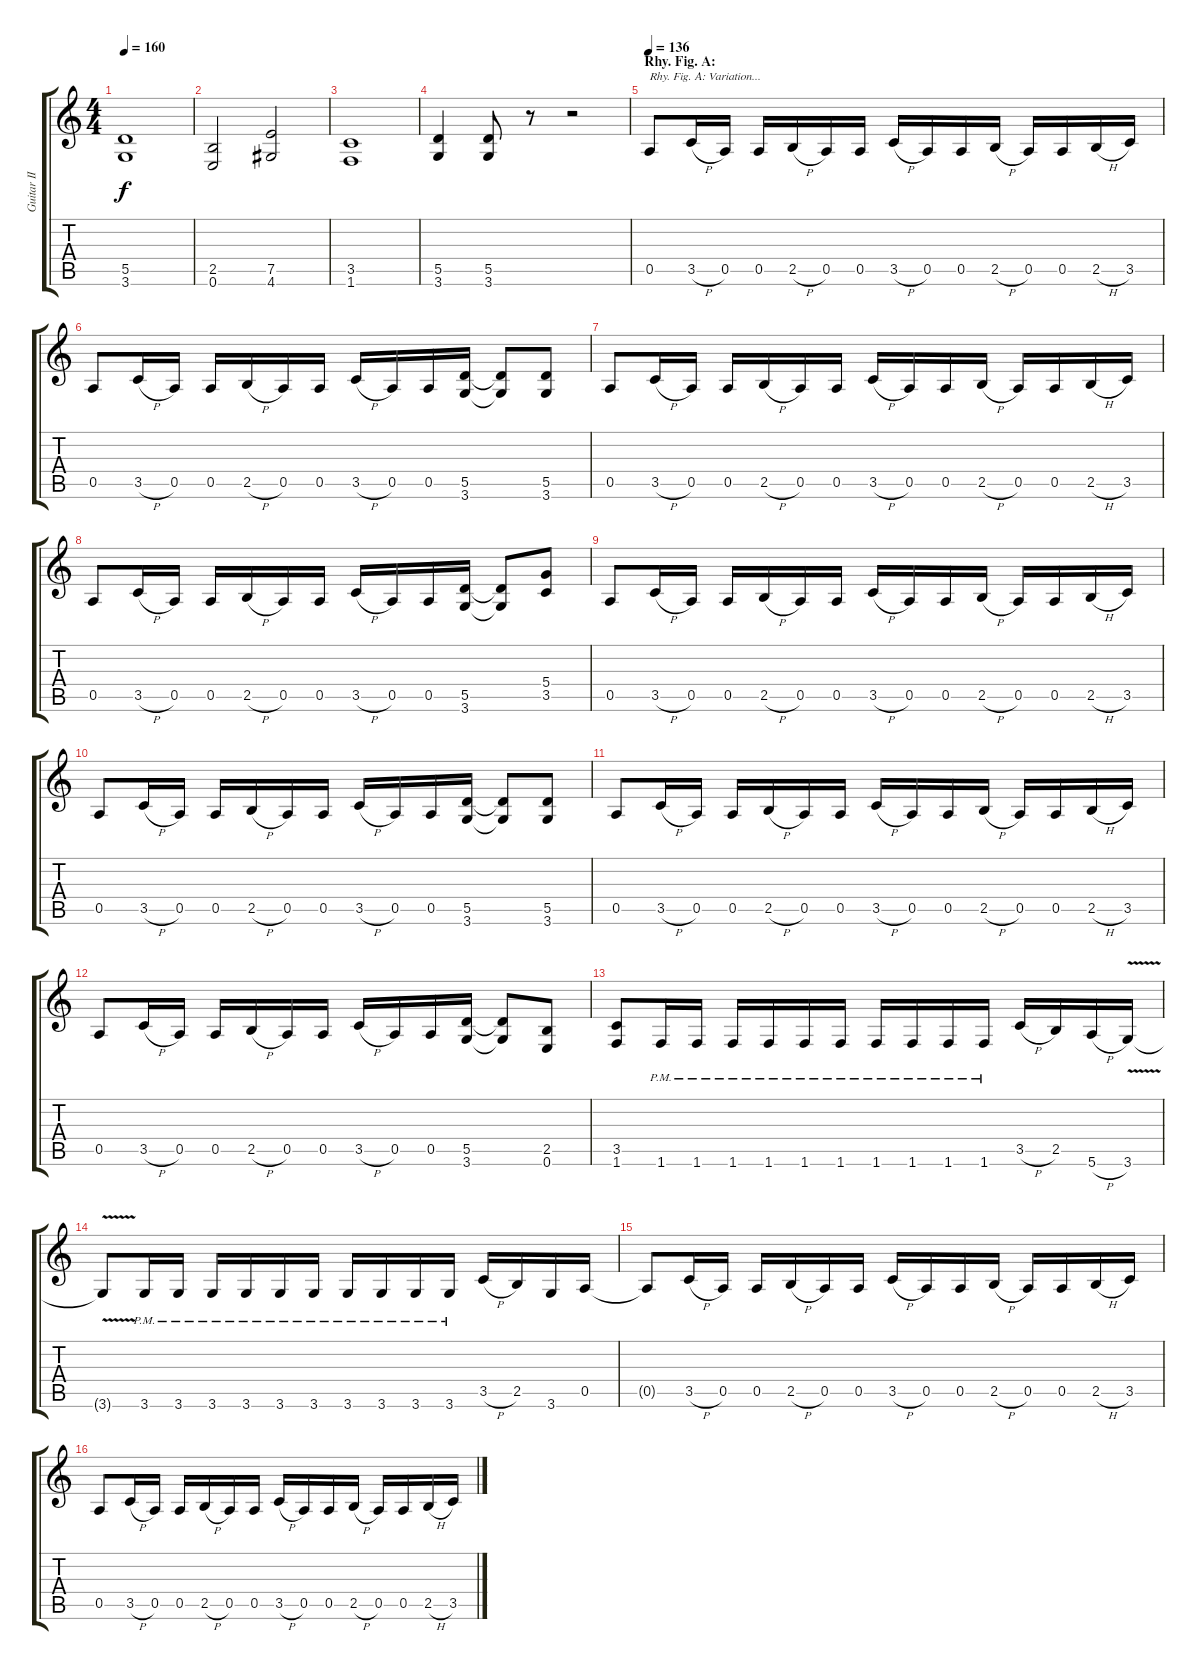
\track ("Guitar II" "Guitar II") {instrument distortionguitar}
\staff {score tabs}
\tuning (E4 B3 G3 D3 A2 E2) {hide}
\ts (4 4)
\tempo 160
\clef g2
\ks c
(5.5 3.6).1{dy f} |
(2.5 0.6).2 (7.5 4.6).2 |
(3.5 1.6).1 |
(5.5 3.6).4 (5.5 3.6).8 r.8 r.2 |
\section ("" "Rhy. Fig. A:")
\tempo 136
0.5.8{txt "Rhy. Fig. A: Variation..."} 3.5{h}.16 0.5.16 0.5.16 2.5{h}.16 0.5.16 0.5.16 3.5{h}.16 0.5.16 0.5.16 2.5{h}.16 0.5.16 0.5.16 2.5{h}.16 3.5.16 |
0.5.8 3.5{h}.16 0.5.16 0.5.16 2.5{h}.16 0.5.16 0.5.16 3.5{h}.16 0.5.16 0.5.16 (5.5 3.6).16 (5.5{t} 3.6{t}).8 (5.5 3.6).8 |
0.5.8 3.5{h}.16 0.5.16 0.5.16 2.5{h}.16 0.5.16 0.5.16 3.5{h}.16 0.5.16 0.5.16 2.5{h}.16 0.5.16 0.5.16 2.5{h}.16 3.5.16 |
0.5.8 3.5{h}.16 0.5.16 0.5.16 2.5{h}.16 0.5.16 0.5.16 3.5{h}.16 0.5.16 0.5.16 (5.5 3.6).16 (5.5{t} 3.6{t}).8 (5.4 3.5).8 |
0.5.8 3.5{h}.16 0.5.16 0.5.16 2.5{h}.16 0.5.16 0.5.16 3.5{h}.16 0.5.16 0.5.16 2.5{h}.16 0.5.16 0.5.16 2.5{h}.16 3.5.16 |
0.5.8 3.5{h}.16 0.5.16 0.5.16 2.5{h}.16 0.5.16 0.5.16 3.5{h}.16 0.5.16 0.5.16 (5.5 3.6).16 (5.5{t} 3.6{t}).8 (5.5 3.6).8 |
0.5.8 3.5{h}.16 0.5.16 0.5.16 2.5{h}.16 0.5.16 0.5.16 3.5{h}.16 0.5.16 0.5.16 2.5{h}.16 0.5.16 0.5.16 2.5{h}.16 3.5.16 |
0.5.8 3.5{h}.16 0.5.16 0.5.16 2.5{h}.16 0.5.16 0.5.16 3.5{h}.16 0.5.16 0.5.16 (5.5 3.6).16 (5.5{t} 3.6{t}).8 (2.5 0.6).8 |
(3.5 1.6).8 1.6{pm}.16 1.6{pm}.16 1.6{pm}.16 1.6{pm}.16 1.6{pm}.16 1.6{pm}.16 1.6{pm}.16 1.6{pm}.16 1.6{pm}.16 1.6{pm}.16 3.5{h}.16 2.5.16 5.6{h}.16 3.6{v}.16 |
3.6{t}.8 3.6{pm}.16 3.6{pm}.16 3.6{pm}.16 3.6{pm}.16 3.6{pm}.16 3.6{pm}.16 3.6{pm}.16 3.6{pm}.16 3.6{pm}.16 3.6{pm}.16 3.5{h}.16 2.5.16 3.6.16 0.5.16 |
0.5{t}.8 3.5{h}.16 0.5.16 0.5.16 2.5{h}.16 0.5.16 0.5.16 3.5{h}.16 0.5.16 0.5.16 2.5{h}.16 0.5.16 0.5.16 2.5{h}.16 3.5.16 |
0.5.8 3.5{h}.16 0.5.16 0.5.16 2.5{h}.16 0.5.16 0.5.16 3.5{h}.16 0.5.16 0.5.16 2.5{h}.16 0.5.16 0.5.16 2.5{h}.16 3.5.16
